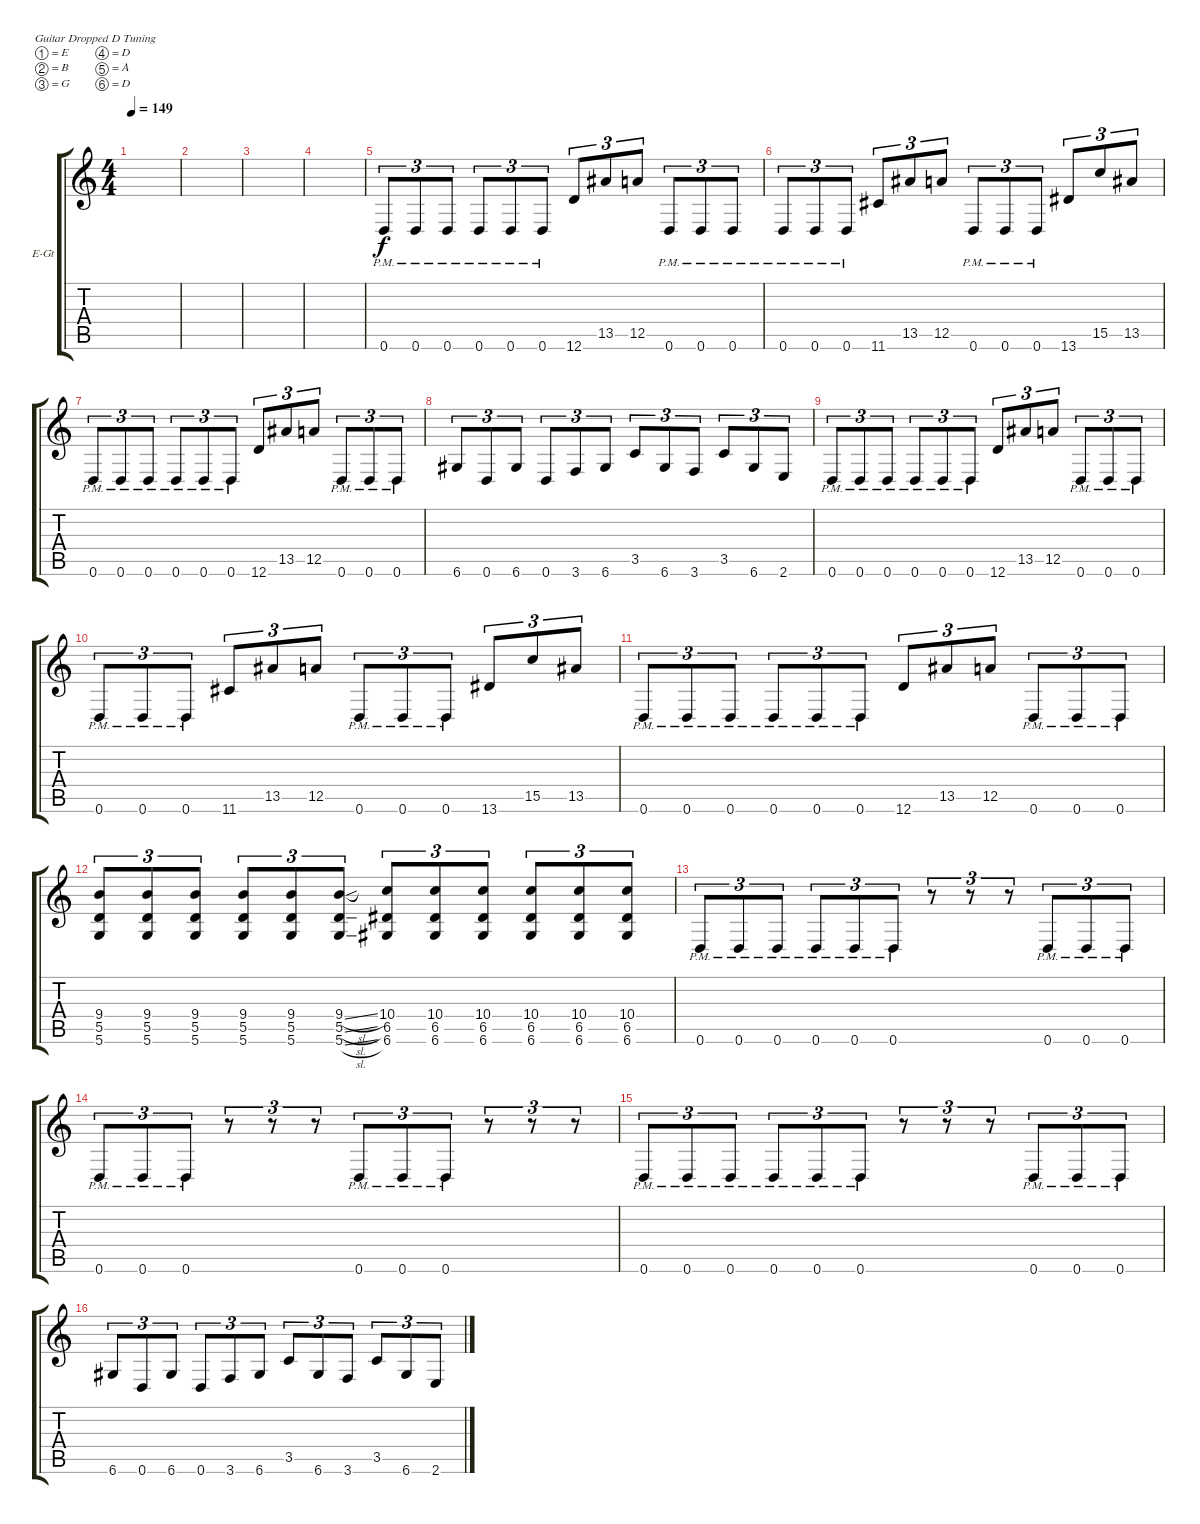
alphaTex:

\defaultSystemsLayout 4
\bracketExtendMode groupsimilarinstruments
\firstSystemTrackNameOrientation horizontal
\otherSystemsTrackNameOrientation horizontal
\track ("Willie Adler I" "E-Gt") {instrument distortionguitar}
\staff {score tabs}
\tuning (E4 B3 G3 D3 A2 D2)
\ts (4 4)
\tempo 149
\clef g2
\ks c
|
|
|
|
0.6{pm}.8{tu (3 2)} 0.6{pm}.8{tu (3 2)} 0.6{pm}.8{tu (3 2)} 0.6{pm}.8{tu (3 2)} 0.6{pm}.8{tu (3 2)} 0.6{pm}.8{tu (3 2)} 12.6.8{tu (3 2)} 13.5.8{tu (3 2)} 12.5.8{tu (3 2)} 0.6{pm}.8{tu (3 2)} 0.6{pm}.8{tu (3 2)} 0.6{pm}.8{tu (3 2)} |
0.6{pm}.8{tu (3 2)} 0.6{pm}.8{tu (3 2)} 0.6{pm}.8{tu (3 2)} 11.6.8{tu (3 2)} 13.5.8{tu (3 2)} 12.5.8{tu (3 2)} 0.6{pm}.8{tu (3 2)} 0.6{pm}.8{tu (3 2)} 0.6{pm}.8{tu (3 2)} 13.6.8{tu (3 2)} 15.5.8{tu (3 2)} 13.5.8{tu (3 2)} |
0.6{pm}.8{tu (3 2)} 0.6{pm}.8{tu (3 2)} 0.6{pm}.8{tu (3 2)} 0.6{pm}.8{tu (3 2)} 0.6{pm}.8{tu (3 2)} 0.6{pm}.8{tu (3 2)} 12.6.8{tu (3 2)} 13.5.8{tu (3 2)} 12.5.8{tu (3 2)} 0.6{pm}.8{tu (3 2)} 0.6{pm}.8{tu (3 2)} 0.6{pm}.8{tu (3 2)} |
6.6.8{tu (3 2)} 0.6.8{tu (3 2)} 6.6.8{tu (3 2)} 0.6.8{tu (3 2)} 3.6.8{tu (3 2)} 6.6.8{tu (3 2)} 3.5.8{tu (3 2)} 6.6.8{tu (3 2)} 3.6.8{tu (3 2)} 3.5.8{tu (3 2)} 6.6.8{tu (3 2)} 2.6.8{tu (3 2)} |
0.6{pm}.8{tu (3 2)} 0.6{pm}.8{tu (3 2)} 0.6{pm}.8{tu (3 2)} 0.6{pm}.8{tu (3 2)} 0.6{pm}.8{tu (3 2)} 0.6{pm}.8{tu (3 2)} 12.6.8{tu (3 2)} 13.5.8{tu (3 2)} 12.5.8{tu (3 2)} 0.6{pm}.8{tu (3 2)} 0.6{pm}.8{tu (3 2)} 0.6{pm}.8{tu (3 2)} |
0.6{pm}.8{tu (3 2)} 0.6{pm}.8{tu (3 2)} 0.6{pm}.8{tu (3 2)} 11.6.8{tu (3 2)} 13.5.8{tu (3 2)} 12.5.8{tu (3 2)} 0.6{pm}.8{tu (3 2)} 0.6{pm}.8{tu (3 2)} 0.6{pm}.8{tu (3 2)} 13.6.8{tu (3 2)} 15.5.8{tu (3 2)} 13.5.8{tu (3 2)} |
0.6{pm}.8{tu (3 2)} 0.6{pm}.8{tu (3 2)} 0.6{pm}.8{tu (3 2)} 0.6{pm}.8{tu (3 2)} 0.6{pm}.8{tu (3 2)} 0.6{pm}.8{tu (3 2)} 12.6.8{tu (3 2)} 13.5.8{tu (3 2)} 12.5.8{tu (3 2)} 0.6{pm}.8{tu (3 2)} 0.6{pm}.8{tu (3 2)} 0.6{pm}.8{tu (3 2)} |
(5.6 5.5 9.4).8{tu (3 2)} (5.6 5.5 9.4).8{tu (3 2)} (5.6 5.5 9.4).8{tu (3 2)} (9.4 5.6 5.5).8{tu (3 2)} (5.6 5.5 9.4).8{tu (3 2)} (5.6{sl} 5.5{sl} 9.4{sl}).8{tu (3 2)} (6.6 6.5 10.4).8{tu (3 2)} (6.6 6.5 10.4).8{tu (3 2)} (6.6 6.5 10.4).8{tu (3 2)} (6.6 6.5 10.4).8{tu (3 2)} (6.6 6.5 10.4).8{tu (3 2)} (6.6 6.5 10.4).8{tu (3 2)} |
0.6{pm}.8{tu (3 2)} 0.6{pm}.8{tu (3 2)} 0.6{pm}.8{tu (3 2)} 0.6{pm}.8{tu (3 2)} 0.6{pm}.8{tu (3 2)} 0.6{pm}.8{tu (3 2)} r.8{tu (3 2)} r.8{tu (3 2)} r.8{tu (3 2)} 0.6{pm}.8{tu (3 2)} 0.6{pm}.8{tu (3 2)} 0.6{pm}.8{tu (3 2)} |
0.6{pm}.8{tu (3 2)} 0.6{pm}.8{tu (3 2)} 0.6{pm}.8{tu (3 2)} r.8{tu (3 2)} r.8{tu (3 2)} r.8{tu (3 2)} 0.6{pm}.8{tu (3 2)} 0.6{pm}.8{tu (3 2)} 0.6{pm}.8{tu (3 2)} r.8{tu (3 2)} r.8{tu (3 2)} r.8{tu (3 2)} |
0.6{pm}.8{tu (3 2)} 0.6{pm}.8{tu (3 2)} 0.6{pm}.8{tu (3 2)} 0.6{pm}.8{tu (3 2)} 0.6{pm}.8{tu (3 2)} 0.6{pm}.8{tu (3 2)} r.8{tu (3 2)} r.8{tu (3 2)} r.8{tu (3 2)} 0.6{pm}.8{tu (3 2)} 0.6{pm}.8{tu (3 2)} 0.6{pm}.8{tu (3 2)} |
6.6.8{tu (3 2)} 0.6.8{tu (3 2)} 6.6.8{tu (3 2)} 0.6.8{tu (3 2)} 3.6.8{tu (3 2)} 6.6.8{tu (3 2)} 3.5.8{tu (3 2)} 6.6.8{tu (3 2)} 3.6.8{tu (3 2)} 3.5.8{tu (3 2)} 6.6.8{tu (3 2)} 2.6.8{tu (3 2)}
